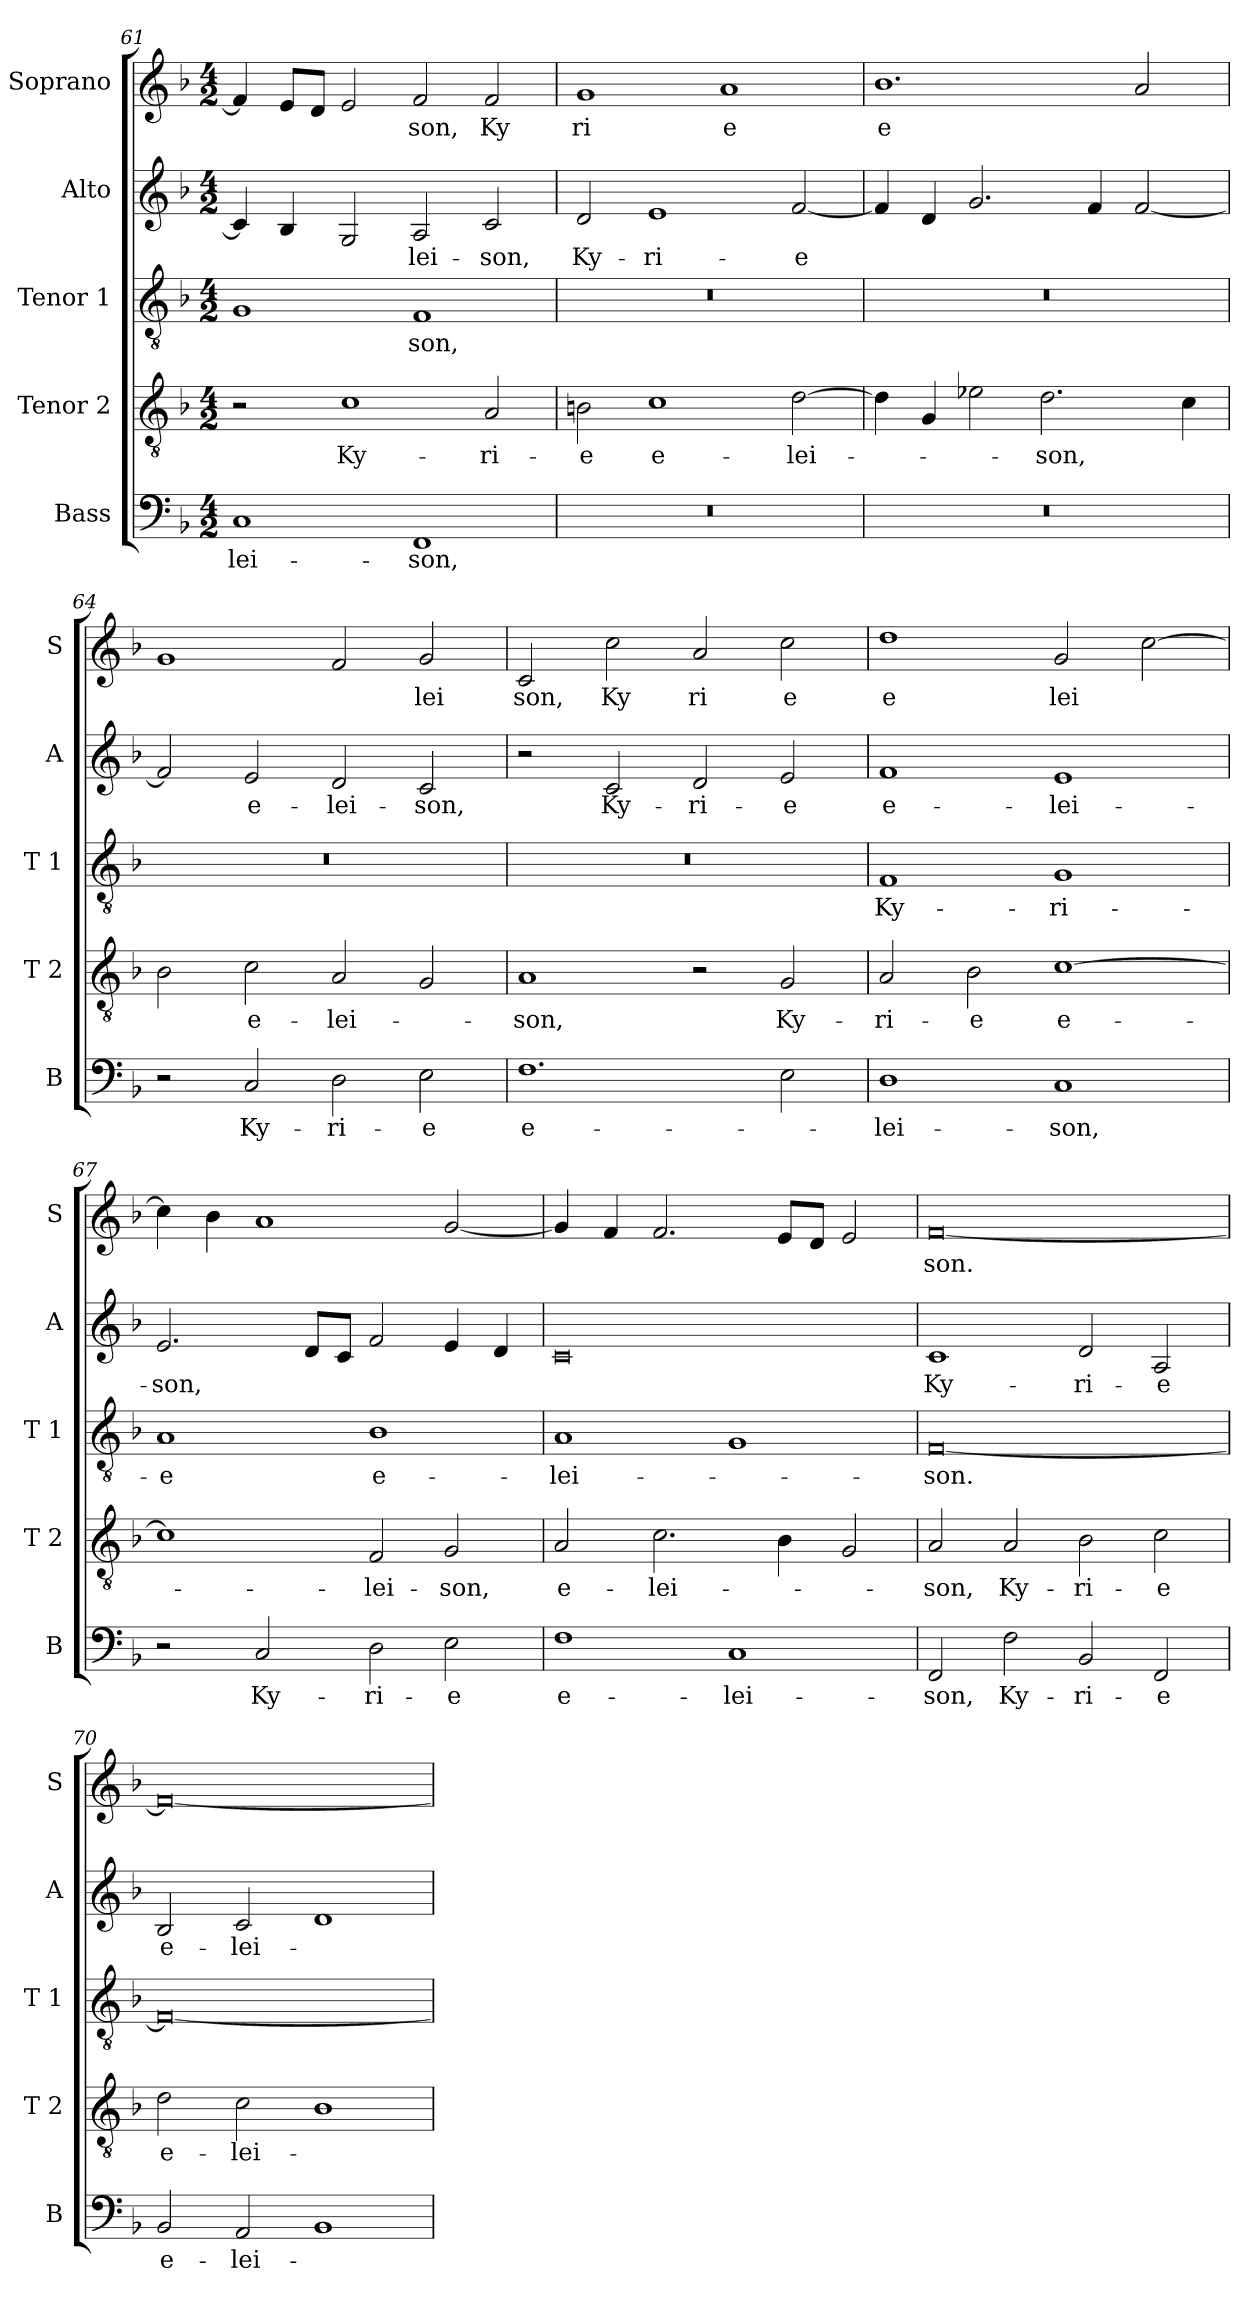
**kern	**text	**kern	**text	**kern	**text	**kern	**text	**kern	**text
*part5	*part5	*part4	*part4	*part3	*part3	*part2	*part2	*part1	*part1
*staff5	*staff5	*staff4	*staff4	*staff3	*staff3	*staff2	*staff2	*staff1	*staff1
*I"Bass	*	*I"Tenor 2	*	*I"Tenor 1	*	*I"Alto	*	*I"Soprano	*
*I'B	*	*I'T 2	*	*I'T 1	*	*I'A	*	*I'S	*
*clefF4	*	*clefGv2	*	*clefGv2	*	*clefG2	*	*clefG2	*
*k[b-]	*	*k[b-]	*	*k[b-]	*	*k[b-]	*	*k[b-]	*
*F:	*	*F:	*	*F:	*	*F:	*	*F:	*
*M4/2	*	*M4/2	*	*M4/2	*	*M4/2	*	*M4/2	*
=61	=61	=61	=61	=61	=61	=61	=61	=61	=61
!	!LO:LY:b:cj	!	!	!	!	!	!	!	!
1C	-lei-	2r	.	1G	.	4c/]	.	4f/]	.
.	.	.	.	.	.	4B-/	.	8e/L	.
.	.	.	.	.	.	.	.	8d/J	.
!	!	!	!LO:LY:b:cj	!	!	!	!	!	!
.	.	1c	Ky-	.	.	2G/	.	2e/	.
!	!LO:LY:b:cj	!	!	!	!LO:LY:b:cj	!	!LO:LY:b:cj	!	!LO:LY:b:cj
1FF	-son,	.	.	1F	-son,	2A/	-lei-	2f/	son,
!	!	!	!LO:LY:b:cj	!	!	!	!LO:LY:b:cj	!	!LO:LY:b:cj
.	.	2A/	-ri-	.	.	2c/	-son,	2f/	Ky
=62	=62	=62	=62	=62	=62	=62	=62	=62	=62
!LO:N:vis=1	!	!	!LO:LY:b:cj	!LO:N:vis=1	!	!	!LO:LY:b:cj	!	!LO:LY:b:cj
0r	.	2Bn\	-e	0r	.	2d/	Ky-	1g	ri
!	!	!	!LO:LY:b:rj	!	!	!	!LO:LY:b:cj	!	!
.	.	1c	e-	.	.	1e	-ri-	.	.
!	!	!	!	!	!	!	!	!	!LO:LY:b:rj
.	.	.	.	.	.	.	.	1a	e
!	!	!	!LO:LY:b:cj	!	!	!	!LO:LY:b:rj	!	!
.	.	[>2d\	-lei-	.	.	[<2f/	-e	.	.
=63	=63	=63	=63	=63	=63	=63	=63	=63	=63
!LO:N:vis=1	!	!	!	!LO:N:vis=1	!	!	!	!	!LO:LY:b:rj
0r	.	4d\]	.	0r	.	4f/]	.	1.b-	e
.	.	4G/	.	.	.	4d/	.	.	.
.	.	2e-X\	.	.	.	2.g/	.	.	.
!	!	!	!LO:LY:b	!	!	!	!	!	!
.	.	2.d\	-son,	.	.	.	.	.	.
.	.	.	.	.	.	4f/	.	.	.
.	.	.	.	.	.	[<2f/	.	2a/	.
.	.	4c\	.	.	.	.	.	.	.
=64	=64	=64	=64	=64	=64	=64	=64	=64	=64
!	!	!	!	!LO:N:vis=1	!	!	!	!	!
2r	.	2B-\	.	0r	.	2f/]	.	1g	.
!	!LO:LY:b:cj	!	!LO:LY:b:cj	!	!	!	!LO:LY:b:cj	!	!
2C/	Ky-	2c\	e-	.	.	2e/	e-	.	.
!	!LO:LY:b:cj	!	!LO:LY:b:cj	!	!	!	!LO:LY:b:cj	!	!
2D\	-ri-	2A/	-lei-	.	.	2d/	-lei-	2f/	.
!	!LO:LY:b:cj	!	!	!	!	!	!LO:LY:b:cj	!	!LO:LY:b:cj
2E\	-e	2G/	.	.	.	2c/	-son,	2g/	lei
!!LO:PB:g=z
=65	=65	=65	=65	=65	=65	=65	=65	=65	=65
!	!LO:LY:b:rj	!	!LO:LY:b:cj	!LO:N:vis=1	!	!	!	!	!LO:LY:b:cj
1.F	e-	1A	-son,	0r	.	2r	.	2c/	son,
!	!	!	!	!	!	!	!LO:LY:b:cj	!	!LO:LY:b:cj
.	.	.	.	.	.	2c/	Ky-	2cc\	Ky
!	!	!	!	!	!	!	!LO:LY:b:cj	!	!LO:LY:b:cj
.	.	2r	.	.	.	2d/	-ri-	2a/	ri
!	!	!	!LO:LY:b:cj	!	!	!	!LO:LY:b:cj	!	!LO:LY:b:cj
2E\	.	2G/	Ky-	.	.	2e/	-e	2cc\	e
=66	=66	=66	=66	=66	=66	=66	=66	=66	=66
!	!LO:LY:b:cj	!	!LO:LY:b:cj	!	!LO:LY:b:cj	!	!LO:LY:b:rj	!	!LO:LY:b:rj
1D	-lei-	2A/	-ri-	1F	Ky-	1f	e-	1dd	e
!	!	!	!LO:LY:b:cj	!	!	!	!	!	!
.	.	2B-\	-e	.	.	.	.	.	.
!	!LO:LY:b:cj	!	!LO:LY:b:rj	!	!LO:LY:b:cj	!	!LO:LY:b:cj	!	!LO:LY:b:cj
1C	-son,	[>1c	e-	1G	-ri-	1e	-lei-	2g/	lei
.	.	.	.	.	.	.	.	[>2cc\	.
=67	=67	=67	=67	=67	=67	=67	=67	=67	=67
!	!	!	!	!	!LO:LY:b:rj	!	!LO:LY:b	!	!
2r	.	1c]	.	1A	-e	2.e/	-son,	4cc\]	.
.	.	.	.	.	.	.	.	4b-\	.
!	!LO:LY:b:cj	!	!	!	!	!	!	!	!
2C/	Ky-	.	.	.	.	.	.	1a	.
.	.	.	.	.	.	8d/L	.	.	.
.	.	.	.	.	.	8c/J	.	.	.
!	!LO:LY:b:cj	!	!LO:LY:b:cj	!	!LO:LY:b:rj	!	!	!	!
2D\	-ri-	2F/	-lei-	1B-	e-	2f/	.	.	.
!	!LO:LY:b:cj	!	!LO:LY:b:cj	!	!	!	!	!	!
2E\	-e	2G/	-son,	.	.	4e/	.	[<2g/	.
.	.	.	.	.	.	4d/	.	.	.
=68	=68	=68	=68	=68	=68	=68	=68	=68	=68
!	!LO:LY:b:rj	!	!LO:LY:b:cj	!	!LO:LY:b:cj	!	!	!	!
1F	e-	2A/	e-	1A	-lei-	0c	.	4g/]	.
.	.	.	.	.	.	.	.	4f/	.
!	!	!	!LO:LY:b:cj	!	!	!	!	!	!
.	.	2.c\	-lei-	.	.	.	.	2.f/	.
!	!LO:LY:b:cj	!	!	!	!	!	!	!	!
1C	-lei-	.	.	1G	.	.	.	.	.
.	.	4B-\	.	.	.	.	.	8e/L	.
.	.	.	.	.	.	.	.	8d/J	.
.	.	2G/	.	.	.	.	.	2e/	.
=69	=69	=69	=69	=69	=69	=69	=69	=69	=69
!	!LO:LY:b:cj	!	!LO:LY:b:cj	!	!LO:LY:b:cj	!	!LO:LY:b:cj	!	!LO:LY:b:cj
2FF/	-son,	2A/	-son,	[>0F	-son.	1c	Ky-	[>0f	son.
!	!LO:LY:b:cj	!	!LO:LY:b:cj	!	!	!	!	!	!
2F\	Ky-	2A/	Ky-	.	.	.	.	.	.
!	!LO:LY:b:cj	!	!LO:LY:b:cj	!	!	!	!LO:LY:b:cj	!	!
2BB-/	-ri-	2B-\	-ri-	.	.	2d/	-ri-	.	.
!	!LO:LY:b:cj	!	!LO:LY:b:cj	!	!	!	!LO:LY:b:cj	!	!
2FF/	-e	2c\	-e	.	.	2A/	-e	.	.
!!LO:LB:g=z
=70	=70	=70	=70	=70	=70	=70	=70	=70	=70
!	!LO:LY:b:cj	!	!LO:LY:b:cj	!	!	!	!LO:LY:b:cj	!	!
2BB-/	e-	2d\	e-	0F_<	.	2B-/	e-	0f_<	.
!	!LO:LY:b:cj	!	!LO:LY:b:cj	!	!	!	!LO:LY:b:cj	!	!
2AA/	-lei-	2c\	-lei-	.	.	2c/	-lei-	.	.
1BB-	.	1B-	.	.	.	1d	.	.	.
=	=	=	=	=	=	=	=	=	=
*-	*-	*-	*-	*-	*-	*-	*-	*-	*-
